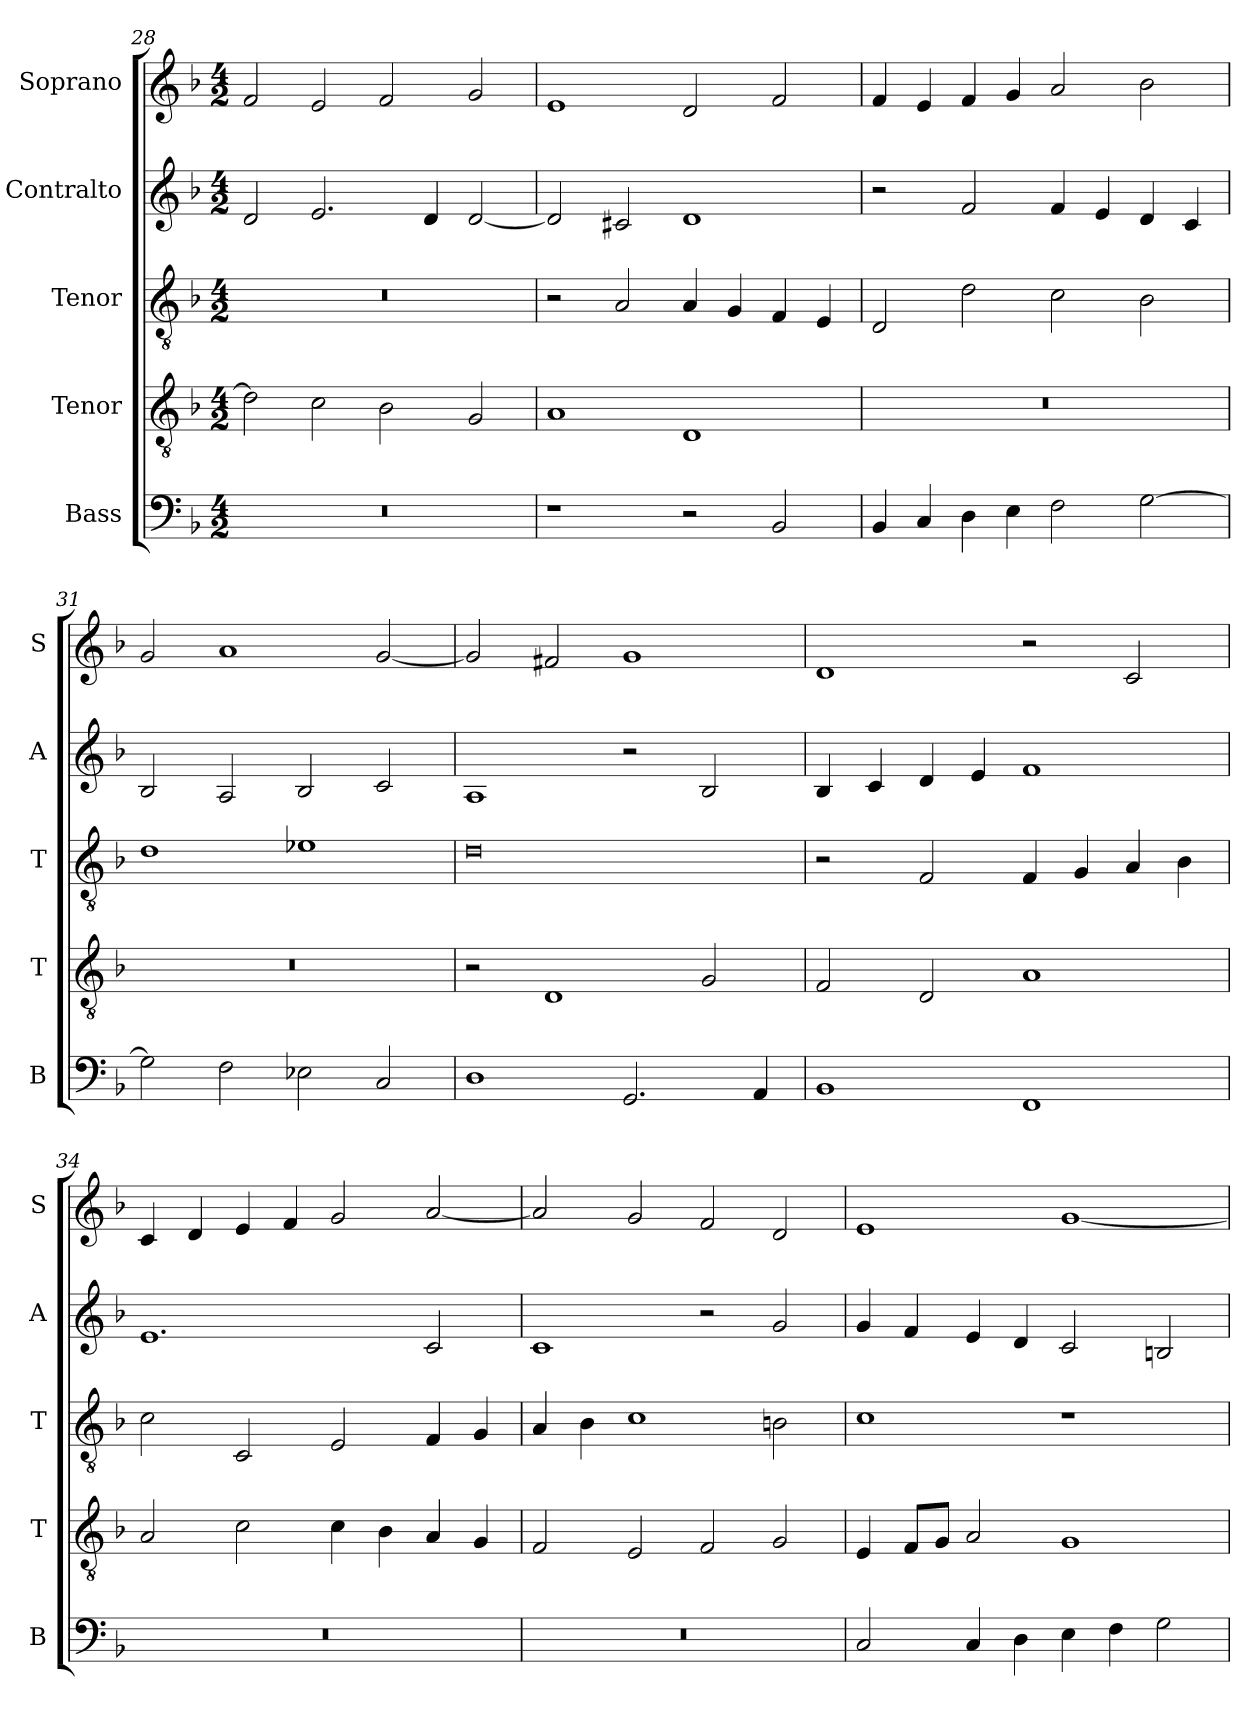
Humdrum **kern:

**kern	**kern	**kern	**kern	**kern
*part5	*part4	*part3	*part2	*part1
*staff5	*staff4	*staff3	*staff2	*staff1
*I"Bass	*I"Tenor	*I"Tenor	*I"Contralto	*I"Soprano
*I'B	*I'T	*I'T	*I'A	*I'S
*clefF4	*clefGv2	*clefGv2	*clefG2	*clefG2
*k[b-]	*k[b-]	*k[b-]	*k[b-]	*k[b-]
*F:ion	*F:ion	*F:ion	*F:ion	*F:ion
*M4/2	*M4/2	*M4/2	*M4/2	*M4/2
=28	=28	=28	=28	=28
0r	2d]	0r	2d	2f
.	2c	.	2.e	2e
.	2B-	.	.	2f
.	.	.	4d	.
.	2G	.	[2d	2g
=29	=29	=29	=29	=29
1r	1A	2r	2d]	1e
.	.	2A	2c#X	.
2r	1D	4A	1d	2d
.	.	4G	.	.
2BB-	.	4F	.	2f
.	.	4E	.	.
=30	=30	=30	=30	=30
4BB-	0r	2D	2r	4f
4C	.	.	.	4e
4D	.	2d	2f	4f
4E	.	.	.	4g
2F	.	2c	4f	2a
.	.	.	4e	.
[2G	.	2B-	4d	2b-
.	.	.	4c	.
=31	=31	=31	=31	=31
2G]	0r	1d	2B-	2g
2F	.	.	2A	1a
2E-X	.	1e-X	2B-	.
2C	.	.	2c	[2g
=32	=32	=32	=32	=32
1D	2r	0d	1A	2g]
.	1D	.	.	2f#X
2.GG	.	.	2r	1g
.	2G	.	2B-	.
4AA	.	.	.	.
=33	=33	=33	=33	=33
1BB-	2F	2r	4B-	1d
.	.	.	4c	.
.	2D	2F	4d	.
.	.	.	4e	.
1FF	1A	4F	1f	2r
.	.	4G	.	.
.	.	4A	.	2c
.	.	4B-	.	.
=34	=34	=34	=34	=34
0r	2A	2c	1.e	4c
.	.	.	.	4d
.	2c	2C	.	4e
.	.	.	.	4f
.	4c	2E	.	2g
.	4B-	.	.	.
.	4A	4F	2c	[2a
.	4G	4G	.	.
=35	=35	=35	=35	=35
0r	2F	4A	1c	2a]
.	.	4B-	.	.
.	2E	1c	.	2g
.	2F	.	2r	2f
.	2G	2Bn	2g	2d
=36	=36	=36	=36	=36
2C	4E	1c	4g	1e
.	8F/L	.	4f	.
.	8G/J	.	.	.
4C	2A	.	4e	.
4D	.	.	4d	.
4E	1G	1r	2c	[1g
4F	.	.	.	.
2G	.	.	2Bn	.
=	=	=	=	=
*-	*-	*-	*-	*-
